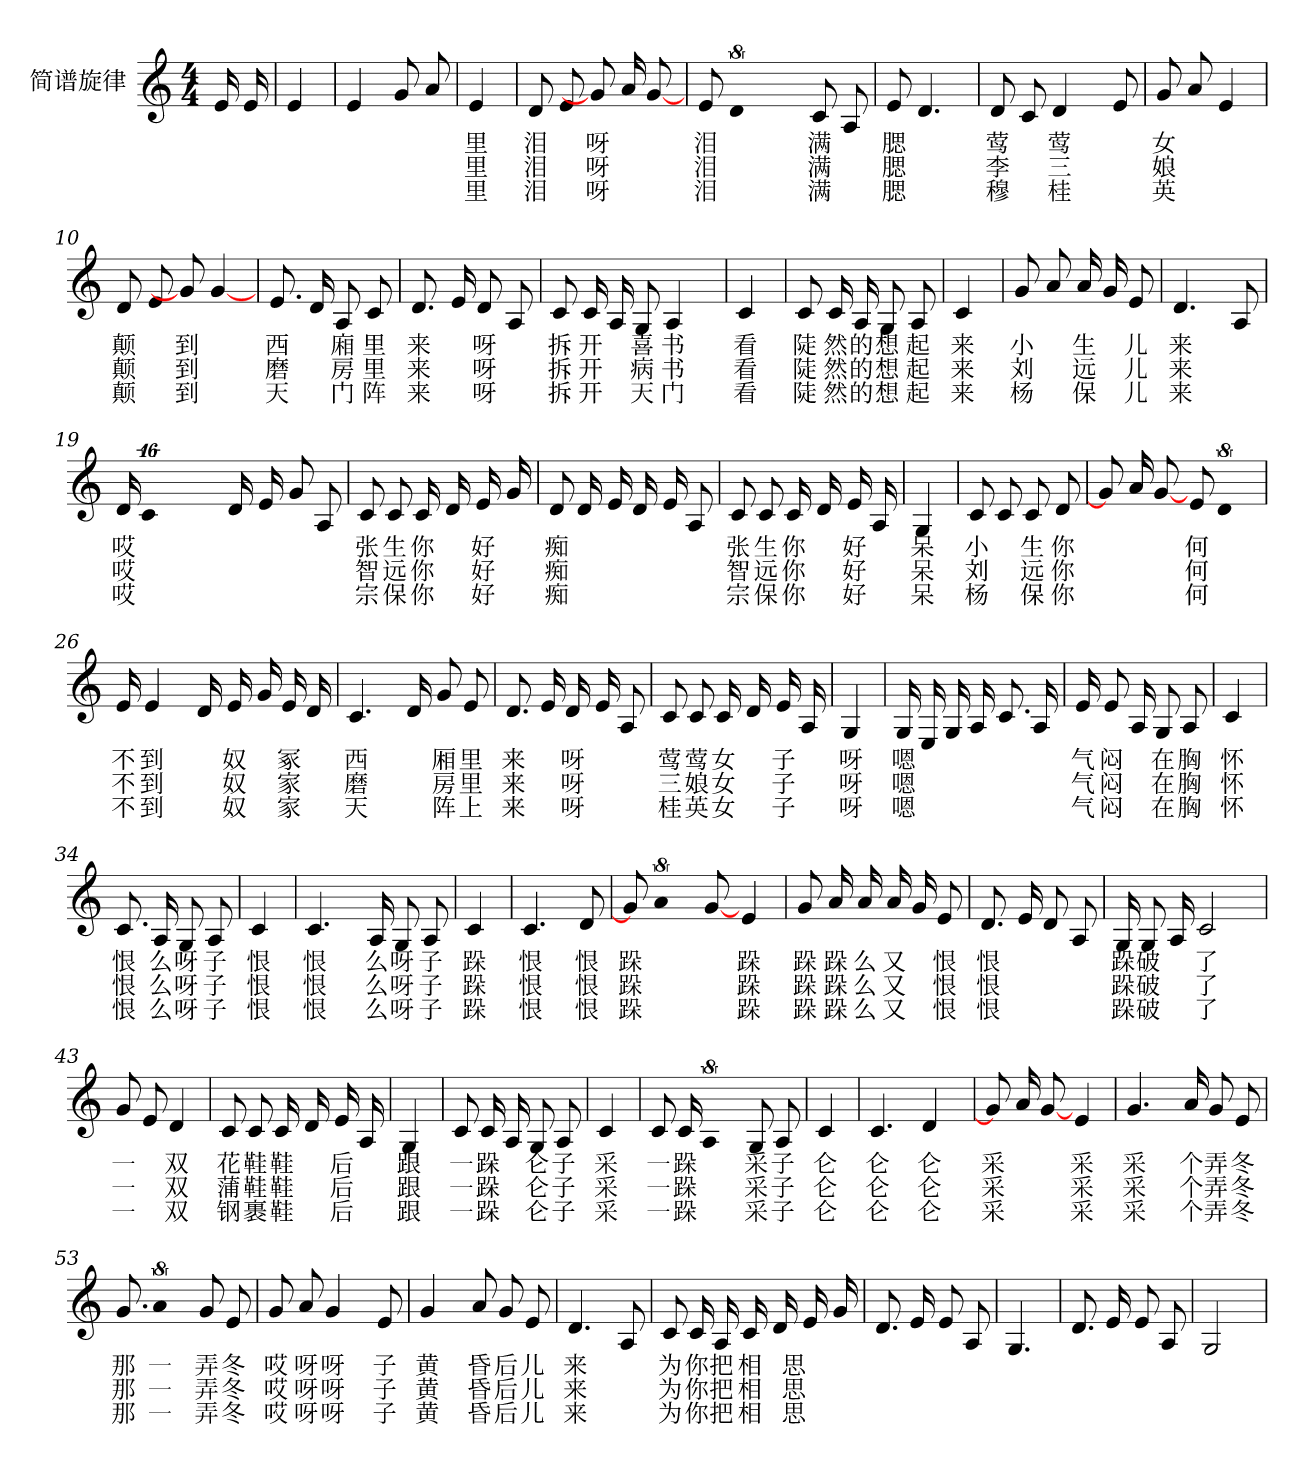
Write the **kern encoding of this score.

**kern	**text	**text	**text
*part1	*part1	*part1	*part1
*staff1	*staff1	*staff1	*staff1
*I"简谱旋律	*	*	*
*k[]	*	*	*
*M4/4	*	*	*
=1	=1	=1	=1
16e	.	.	.
16e	.	.	.
=2	=2	=2	=2
4e	.	.	.
=3	=3	=3	=3
4e	.	.	.
8g	.	.	.
8a	.	.	.
=4	=4	=4	=4
4e	里	里	里
=5	=5	=5	=5
8d	泪	泪	泪
8e	.	.	.
8g]	呀	呀	呀
16a	.	.	.
!LO:N:vis=8	!	!	!
[8.g	.	.	.
=6	=6	=6	=6
8e	泪	泪	泪
!LO:N:vis=2	!	!	!
8%5d	.	.	.
8c	满	满	满
8A	.	.	.
=7	=7	=7	=7
8e	腮	腮	腮
4.d	.	.	.
=8	=8	=8	=8
8d	莺	李	穆
8c	.	.	.
!LO:N:vis=4	!	!	!
4.d	莺	三	桂
8e	.	.	.
=9	=9	=9	=9
8g	女	娘	英
8a	.	.	.
4e	.	.	.
=10	=10	=10	=10
8d	颠	颠	颠
8e	.	.	.
8g]	到	到	到
[4g	.	.	.
=11	=11	=11	=11
8.e	西	磨	天
16d	.	.	.
8A	廂	房	门
8c	里	里	阵
=12	=12	=12	=12
8.d	来	来	来
16e	.	.	.
8d	呀	呀	呀
8A	.	.	.
=13	=13	=13	=13
8c	拆	拆	拆
16c	开	开	开
16A	.	.	.
8G	喜	病	天
!LO:N:vis=4	!	!	!
4.A	书	书	门
=14	=14	=14	=14
4c	看	看	看
=15	=15	=15	=15
8c	陡	陡	陡
16c	然	然	然
16A	的	的	的
8G	想	想	想
8A	起	起	起
=16	=16	=16	=16
4c	来	来	来
=17	=17	=17	=17
8g	小	刘	杨
8a	.	.	.
16a	生	远	保
16g	.	.	.
8e	儿	儿	儿
=18	=18	=18	=18
4.d	来	来	来
8A	.	.	.
=19	=19	=19	=19
16d	哎	哎	哎
!LO:N:vis=2	!	!	!
16%13c	.	.	.
16d	.	.	.
16e	.	.	.
8g	.	.	.
8A	.	.	.
=20	=20	=20	=20
8c	张	智	宗
8c	生	远	保
16c	你	你	你
16d	.	.	.
16e	好	好	好
16g	.	.	.
=21	=21	=21	=21
8d	痴	痴	痴
16d	.	.	.
16e	.	.	.
16d	.	.	.
16e	.	.	.
8A	.	.	.
=22	=22	=22	=22
8c	张	智	宗
8c	生	远	保
16c	你	你	你
16d	.	.	.
16e	好	好	好
16A	.	.	.
=23	=23	=23	=23
4G	呆	呆	呆
=24	=24	=24	=24
8c	小	刘	杨
8c	.	.	.
8c	生	远	保
8d	你	你	你
=25	=25	=25	=25
8g]	.	.	.
16a	.	.	.
!LO:N:vis=8	!	!	!
[8.g	.	.	.
8e	何	何	何
!LO:N:vis=4	!	!	!
16%5d	.	.	.
=26	=26	=26	=26
16e	不	不	不
!LO:N:vis=4	!	!	!
4.e	到	到	到
16d	.	.	.
16e	奴	奴	奴
16g	.	.	.
16e	冢	家	家
16d	.	.	.
=27	=27	=27	=27
!LO:N:vis=4.	!	!	!
4..c	西	磨	天
16d	.	.	.
8g	厢	房	阵
8e	里	里	上
=28	=28	=28	=28
8.d	来	来	来
16e	.	.	.
16d	呀	呀	呀
16e	.	.	.
8A	.	.	.
=29	=29	=29	=29
8c	莺	三	桂
8c	莺	娘	英
16c	女	女	女
16d	.	.	.
16e	子	子	子
16A	.	.	.
=30	=30	=30	=30
4G	呀	呀	呀
=31	=31	=31	=31
16G	嗯	嗯	嗯
16E	.	.	.
16G	.	.	.
16A	.	.	.
8.c	.	.	.
16A	.	.	.
=32	=32	=32	=32
16e	气	气	气
8e	闷	闷	闷
16A	.	.	.
8G	在	在	在
8A	胸	胸	胸
=33	=33	=33	=33
4c	怀	怀	怀
=34	=34	=34	=34
8.c	恨	恨	恨
16A	么	么	么
8G	呀	呀	呀
8A	子	子	子
=35	=35	=35	=35
4c	恨	恨	恨
=36	=36	=36	=36
!LO:N:vis=4.	!	!	!
4..c	恨	恨	恨
16A	么	么	么
8G	呀	呀	呀
8A	子	子	子
=37	=37	=37	=37
4c	跺	跺	跺
=38	=38	=38	=38
4.c	恨	恨	恨
8d	恨	恨	恨
=39	=39	=39	=39
8g]	跺	跺	跺
!LO:N:vis=4	!	!	!
16%5a	.	.	.
!LO:N:vis=8	!	!	!
[8.g	.	.	.
4e	跺	跺	跺
=40	=40	=40	=40
8g	跺	跺	跺
16a	跺	跺	跺
16a	么	么	么
16a	又	又	又
16g	.	.	.
8e	恨	恨	恨
=41	=41	=41	=41
8.d	恨	恨	恨
16e	.	.	.
8d	.	.	.
8A	.	.	.
=42	=42	=42	=42
16G	跺	跺	跺
8G	破	破	破
16A	.	.	.
2c	了	了	了
=43	=43	=43	=43
8g	一	一	一
8e	.	.	.
4d	双	双	双
=44	=44	=44	=44
8c	花	蒲	钢
8c	鞋	鞋	裹
16c	鞋	鞋	鞋
16d	.	.	.
16e	后	后	后
16A	.	.	.
=45	=45	=45	=45
4G	跟	跟	跟
=46	=46	=46	=46
8c	一	一	一
16c	跺	跺	跺
16A	.	.	.
8G	仑	仑	仑
8A	子	子	子
=47	=47	=47	=47
4c	采	采	采
=48	=48	=48	=48
8c	一	一	一
16c	跺	跺	跺
!LO:N:vis=4	!	!	!
16%5A	.	.	.
8G	采	采	采
8A	子	子	子
=49	=49	=49	=49
4c	仑	仑	仑
=50	=50	=50	=50
4.c	仑	仑	仑
!LO:N:vis=4	!	!	!
4.d	仑	仑	仑
=51	=51	=51	=51
8g]	采	采	采
16a	.	.	.
!LO:N:vis=8	!	!	!
[8.g	.	.	.
4e	采	采	采
=52	=52	=52	=52
!LO:N:vis=4.	!	!	!
4..g	采	采	采
16a	个	个	个
8g	弄	弄	弄
8e	冬	冬	冬
=53	=53	=53	=53
8.g	那	那	那
!LO:N:vis=4	!	!	!
16%5a	一	一	一
8g	弄	弄	弄
8e	冬	冬	冬
=54	=54	=54	=54
8g	哎	哎	哎
8a	呀	呀	呀
!LO:N:vis=4	!	!	!
4.g	呀	呀	呀
8e	子	子	子
=55	=55	=55	=55
!LO:N:vis=4	!	!	!
4.g	黄	黄	黄
8a	昏	昏	昏
8g	后	后	后
8e	儿	儿	儿
=56	=56	=56	=56
4.d	来	来	来
8A	.	.	.
=57	=57	=57	=57
8c	为	为	为
16c	你	你	你
16A	把	把	把
16c	相	相	相
16d	.	.	.
16e	思	思	思
16g	.	.	.
=58	=58	=58	=58
8.d	.	.	.
16e	.	.	.
8e	.	.	.
8A	.	.	.
=59	=59	=59	=59
4.G	.	.	.
=60	=60	=60	=60
8.d	.	.	.
16e	.	.	.
8e	.	.	.
8A	.	.	.
=61	=61	=61	=61
2G	.	.	.
=	=	=	=
*-	*-	*-	*-
